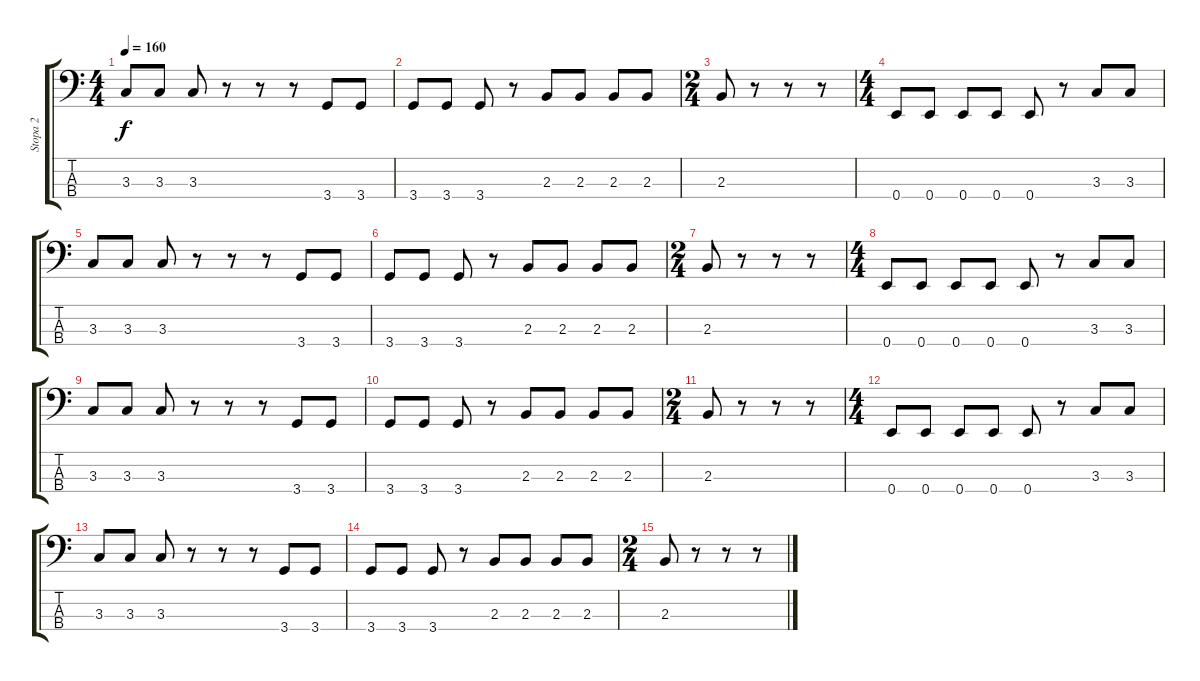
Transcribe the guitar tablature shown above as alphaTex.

\track ("Stopa 2" "Stopa 2") {instrument electricbassfinger}
\staff {score tabs}
\tuning (G2 D2 A1 E1) {hide}
\ts (4 4)
\tempo 160
\clef f4
\ks c
3.3.8{dy f} 3.3.8 3.3.8 r.8 r.8 r.8 3.4.8 3.4.8 |
3.4.8 3.4.8 3.4.8 r.8 2.3.8 2.3.8 2.3.8 2.3.8 |
\ts (2 4)
2.3.8 r.8 r.8 r.8 |
\ts (4 4)
0.4.8 0.4.8 0.4.8 0.4.8 0.4.8 r.8 3.3.8 3.3.8 |
3.3.8 3.3.8 3.3.8 r.8 r.8 r.8 3.4.8 3.4.8 |
3.4.8 3.4.8 3.4.8 r.8 2.3.8 2.3.8 2.3.8 2.3.8 |
\ts (2 4)
2.3.8 r.8 r.8 r.8 |
\ts (4 4)
0.4.8 0.4.8 0.4.8 0.4.8 0.4.8 r.8 3.3.8 3.3.8 |
3.3.8 3.3.8 3.3.8 r.8 r.8 r.8 3.4.8 3.4.8 |
3.4.8 3.4.8 3.4.8 r.8 2.3.8 2.3.8 2.3.8 2.3.8 |
\ts (2 4)
2.3.8 r.8 r.8 r.8 |
\ts (4 4)
0.4.8 0.4.8 0.4.8 0.4.8 0.4.8 r.8 3.3.8 3.3.8 |
3.3.8 3.3.8 3.3.8 r.8 r.8 r.8 3.4.8 3.4.8 |
3.4.8 3.4.8 3.4.8 r.8 2.3.8 2.3.8 2.3.8 2.3.8 |
\ts (2 4)
2.3.8 r.8 r.8 r.8
